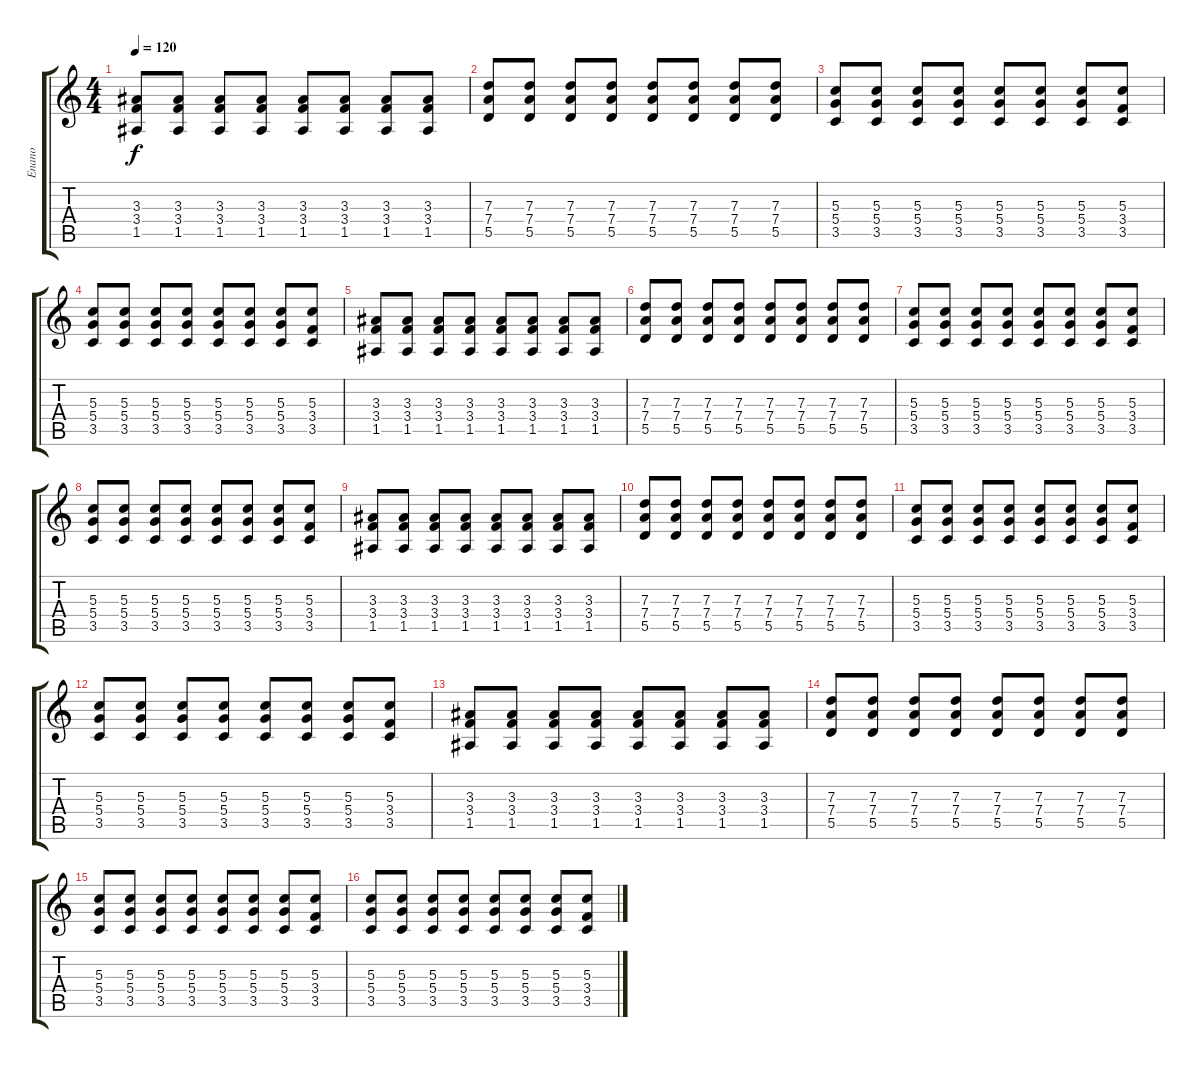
\track ("Enano" "Enano") {instrument electricguitarclean}
\staff {score tabs}
\tuning (E4 B3 G3 D3 A2 E2) {hide}
\ts (4 4)
\tempo 120
\clef g2
\ks c
(3.3 3.4 1.5).8{dy f} (3.3 3.4 1.5).8 (3.3 3.4 1.5).8 (3.3 3.4 1.5).8 (3.3 3.4 1.5).8 (3.3 3.4 1.5).8 (3.3 3.4 1.5).8 (3.3 3.4 1.5).8 |
(7.3 7.4 5.5).8 (7.3 7.4 5.5).8 (7.3 7.4 5.5).8 (7.3 7.4 5.5).8 (7.3 7.4 5.5).8 (7.3 7.4 5.5).8 (7.3 7.4 5.5).8 (7.3 7.4 5.5).8 |
(5.3 5.4 3.5).8 (5.3 5.4 3.5).8 (5.3 5.4 3.5).8 (5.3 5.4 3.5).8 (5.3 5.4 3.5).8 (5.3 5.4 3.5).8 (5.3 5.4 3.5).8 (5.3 3.4 3.5).8 |
(5.3 5.4 3.5).8 (5.3 5.4 3.5).8 (5.3 5.4 3.5).8 (5.3 5.4 3.5).8 (5.3 5.4 3.5).8 (5.3 5.4 3.5).8 (5.3 5.4 3.5).8 (5.3 3.4 3.5).8 |
(3.3 3.4 1.5).8 (3.3 3.4 1.5).8 (3.3 3.4 1.5).8 (3.3 3.4 1.5).8 (3.3 3.4 1.5).8 (3.3 3.4 1.5).8 (3.3 3.4 1.5).8 (3.3 3.4 1.5).8 |
(7.3 7.4 5.5).8 (7.3 7.4 5.5).8 (7.3 7.4 5.5).8 (7.3 7.4 5.5).8 (7.3 7.4 5.5).8 (7.3 7.4 5.5).8 (7.3 7.4 5.5).8 (7.3 7.4 5.5).8 |
(5.3 5.4 3.5).8 (5.3 5.4 3.5).8 (5.3 5.4 3.5).8 (5.3 5.4 3.5).8 (5.3 5.4 3.5).8 (5.3 5.4 3.5).8 (5.3 5.4 3.5).8 (5.3 3.4 3.5).8 |
(5.3 5.4 3.5).8 (5.3 5.4 3.5).8 (5.3 5.4 3.5).8 (5.3 5.4 3.5).8 (5.3 5.4 3.5).8 (5.3 5.4 3.5).8 (5.3 5.4 3.5).8 (5.3 3.4 3.5).8 |
(3.3 3.4 1.5).8 (3.3 3.4 1.5).8 (3.3 3.4 1.5).8 (3.3 3.4 1.5).8 (3.3 3.4 1.5).8 (3.3 3.4 1.5).8 (3.3 3.4 1.5).8 (3.3 3.4 1.5).8 |
(7.3 7.4 5.5).8 (7.3 7.4 5.5).8 (7.3 7.4 5.5).8 (7.3 7.4 5.5).8 (7.3 7.4 5.5).8 (7.3 7.4 5.5).8 (7.3 7.4 5.5).8 (7.3 7.4 5.5).8 |
(5.3 5.4 3.5).8 (5.3 5.4 3.5).8 (5.3 5.4 3.5).8 (5.3 5.4 3.5).8 (5.3 5.4 3.5).8 (5.3 5.4 3.5).8 (5.3 5.4 3.5).8 (5.3 3.4 3.5).8 |
(5.3 5.4 3.5).8 (5.3 5.4 3.5).8 (5.3 5.4 3.5).8 (5.3 5.4 3.5).8 (5.3 5.4 3.5).8 (5.3 5.4 3.5).8 (5.3 5.4 3.5).8 (5.3 3.4 3.5).8 |
(3.3 3.4 1.5).8 (3.3 3.4 1.5).8 (3.3 3.4 1.5).8 (3.3 3.4 1.5).8 (3.3 3.4 1.5).8 (3.3 3.4 1.5).8 (3.3 3.4 1.5).8 (3.3 3.4 1.5).8 |
(7.3 7.4 5.5).8 (7.3 7.4 5.5).8 (7.3 7.4 5.5).8 (7.3 7.4 5.5).8 (7.3 7.4 5.5).8 (7.3 7.4 5.5).8 (7.3 7.4 5.5).8 (7.3 7.4 5.5).8 |
(5.3 5.4 3.5).8 (5.3 5.4 3.5).8 (5.3 5.4 3.5).8 (5.3 5.4 3.5).8 (5.3 5.4 3.5).8 (5.3 5.4 3.5).8 (5.3 5.4 3.5).8 (5.3 3.4 3.5).8 |
(5.3 5.4 3.5).8 (5.3 5.4 3.5).8 (5.3 5.4 3.5).8 (5.3 5.4 3.5).8 (5.3 5.4 3.5).8 (5.3 5.4 3.5).8 (5.3 5.4 3.5).8 (5.3 3.4 3.5).8
